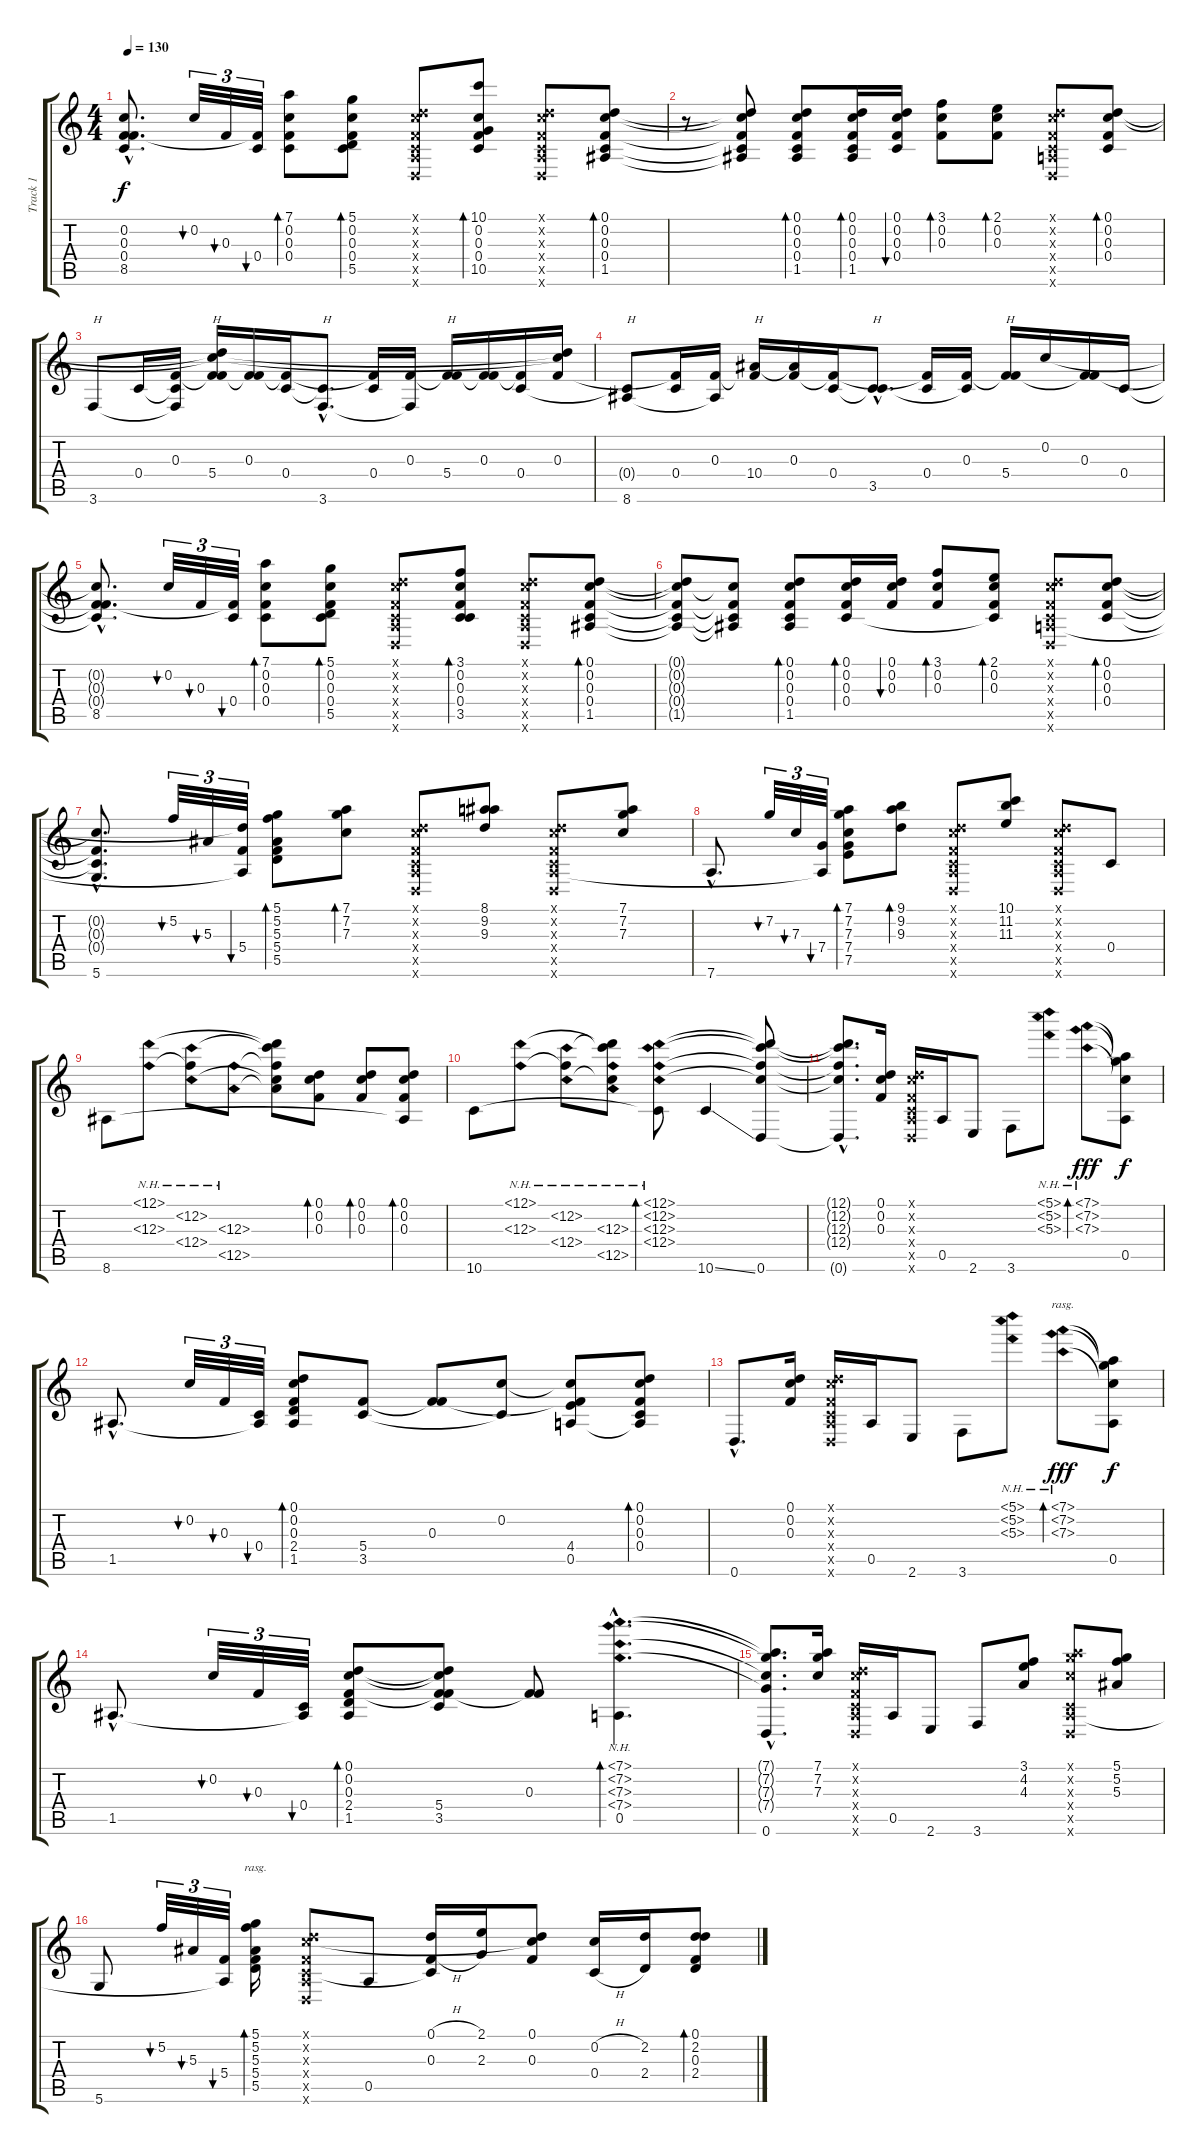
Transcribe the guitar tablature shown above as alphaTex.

\track ("Track 1" "Track 1") {instrument acousticguitarsteel}
\staff {score tabs}
\tuning (D4 C4 F3 C3 A2 D2) {hide}
\ts (4 4)
\tempo 130
\clef g2
\ks c
(0.2{hac t} 0.3{hac t} 0.4{hac t} 8.5{hac}).8{d dy f} 0.2.32{tu (3 2) bu 30} 0.3.32{tu (3 2) bu 30} (0.4 8.5{t}).32{tu (3 2) bu 30} (7.1 0.2 0.3 0.4).8{bd 30} (5.1 0.2 0.3 0.4 5.5).8{bd 60} (0.1{x} 0.2{x} 0.3{x} 0.4{x} 0.5{x} 0.6{x}).8 (10.1 0.2 0.3 0.4 10.5).8{bd 30} (0.1{x} 0.2{x} 0.3{x} 0.4{x} 0.5{x} 0.6{x}).8 (0.1 0.2 0.3 0.4 1.5).8{bd 30} |
r.8 (0.1{t} 0.2{t} 0.3{t} 0.4{t} 1.5{t}).8 (0.1 0.2 0.3 0.4 1.5).8{bd 30} (0.1 0.2 0.3 0.4 1.5).16{bd 30} (0.1 0.2 0.3 0.4).16{bu 30} (3.1 0.2 0.3).8{bd 30} (2.1 0.2 0.3).8{bd 30} (0.1{x} 0.2{x} 0.3{x} 0.4{x} 0.5{x} 0.6{x}).8 (0.1 0.2 0.3 0.4).8{bd 30} |
3.6.8{txt "H"} 0.4.16 (0.3 0.4{t} 3.6{t}).16 (0.1{t} 0.2{t} 0.3{t} 5.4).16{txt "H"} (0.3 5.4{t}).16 (0.3{t} 0.4).16 (0.4{hac t} 3.6{hac}).8{d txt "H"} (0.3{t} 0.4).16 (0.3 3.6{t}).16 (0.3{t} 5.4).16{txt "H"} (0.3 5.4{t}).16 (0.3{t} 0.4).16 (0.1{t} 0.2{t} 0.3).16 |
(0.4{t} 8.6).8{txt "H"} (0.3{t} 0.4).16 (0.3 8.6{t}).16 (0.3{t} 10.4).16{txt "H"} (0.3 10.4{t}).16 (0.3{t} 0.4).16 (0.4{hac t} 3.5{hac}).8{d txt "H"} (0.3{t} 0.4).16 (0.3 3.5{t}).16 (0.3{t} 5.4).16{txt "H"} 0.2.16 (0.3 5.4{t}).16 0.4.16 |
(0.2{hac t} 0.3{hac t} 0.4{hac t} 8.5{hac}).8{d} 0.2.32{tu (3 2) bu 30} 0.3.32{tu (3 2) bu 30} (0.4 8.5{t}).32{tu (3 2) bu 30} (7.1 0.2 0.3 0.4).8{bd 30} (5.1 0.2 0.3 0.4 5.5).8{bd 60} (0.1{x} 0.2{x} 0.3{x} 0.4{x} 0.5{x} 0.6{x}).8 (3.1 0.2 0.3 0.4 3.5).8{bd 30} (0.1{x} 0.2{x} 0.3{x} 0.4{x} 0.5{x} 0.6{x}).8 (0.1 0.2 0.3 0.4 1.5).8{bd 30} |
(0.1{t} 0.2{t} 0.3{t} 0.4{t} 1.5{t}).8 (0.2{t} 0.3{t} 0.4{t} 1.5{t}).8 (0.1 0.2 0.3 0.4 1.5).8{bd 30} (0.1 0.2 0.3 0.4).16{bd 30} (0.1 0.2 0.3).16{bu 30} (3.1 0.2 0.3).8{bd 30} (2.1 0.2 0.3 0.4{t}).8{bd 30} (0.1{x} 0.2{x} 0.3{x} 0.4{x} 0.5{x} 0.6{x}).8 (0.1 0.2 0.3 0.4).8{bd 30} |
(0.2{hac t} 0.3{hac t} 0.4{hac t} 5.6{hac}).8{d} 5.2.32{tu (3 2) bu 30} 5.3.32{tu (3 2) bu 30} (0.1{t} 5.4 0.5{t}).32{tu (3 2) bu 30} (5.1 5.2 5.3 5.4 5.5).8{bd 30} (7.1 7.2 7.3).8{bd 60} (0.1{x} 0.2{x} 0.3{x} 0.4{x} 0.5{x} 0.6{x}).8 (8.1 9.2 9.3).8 (0.1{x} 0.2{x} 0.3{x} 0.4{x} 0.5{x} 0.6{x}).8 (7.1 7.2 7.3).8 |
7.6{hac}.8{d} 7.2.32{tu (3 2) bu 30} 7.3.32{tu (3 2) bu 30} (7.4 0.5{t}).32{tu (3 2) bu 30} (7.1 7.2 7.3 7.4 7.5).8{bd 30} (9.1 9.2 9.3).8{bd 60} (0.1{x} 0.2{x} 0.3{x} 0.4{x} 0.5{x} 0.6{x}).8 (10.1 11.2 11.3).8 (0.1{x} 0.2{x} 0.3{x} 0.4{x} 0.5{x} 0.6{x}).8 0.4.8 |
8.6.8 (12.1{nh} 12.3{nh}).8 (12.2{nh} 12.3{t} 12.4{nh}).8 (12.3{nh} 12.5{nh}).8 (12.1{t} 12.2{t} 12.3{t} 12.4{t} 12.5{t}).8 (0.1 0.2 0.3).8{bd 60} (0.1 0.2 0.3).8{bd 60} (0.1 0.2 0.3 8.6{t}).8{bd 60} |
10.6.8 (12.1{nh} 12.3{nh}).8 (12.2{nh} 12.3{t} 12.4{nh}).8 (12.1{t} 12.2{t} 12.3{nh} 12.4{t} 12.5{nh}).8 (12.1{nh} 12.2{nh} 12.3{nh} 12.4{nh} 10.6{t}).8{bd 30} 10.6{ss}.4 (12.1{t} 12.2{t} 12.3{t} 12.4{t} 0.6).8 |
(12.1{hac t} 12.2{hac t} 12.3{hac t} 12.4{hac t} 0.6{hac t}).8{d} (0.1 0.2 0.3).16 (0.1{x} 0.2{x} 0.3{x} 0.4{x} 0.5{x} 0.6{x}).16 0.5.16 2.6.8 3.6.8 (5.1{nh} 5.2{nh} 5.3{nh}).8 (7.1{nh} 7.2{nh} 7.3{nh}).8{bd 30 dy fff} (7.1{t} 7.2{t} 7.3{t} 0.5).8{dy f} |
1.5{hac}.8{d} 0.2.32{tu (3 2) bu 30} 0.3.32{tu (3 2) bu 30} (0.4 1.5{t}).32{tu (3 2) bu 30} (0.1 0.2 0.3 2.4 1.5).8{bd 30} (5.4 3.5).8 (0.3 5.4{t}).8 (0.2 3.5{t}).8 (0.2{t} 0.3{t} 4.4 0.5).8 (0.1 0.2 0.3 0.4 0.5{t}).8{bd 30} |
0.6{hac}.8{d} (0.1 0.2 0.3).16 (0.1{x} 0.2{x} 0.3{x} 0.4{x} 0.5{x} 0.6{x}).16 0.5.16 2.6.8 3.6.8 (5.1{nh} 5.2{nh} 5.3{nh}).8 (7.1{nh} 7.2{nh} 7.3{nh}).8{bd 30 rasg ii dy fff} (7.1{t} 7.2{t} 7.3{t} 0.5).8{dy f} |
1.5{hac}.8{d} 0.2.32{tu (3 2) bu 30} 0.3.32{tu (3 2) bu 30} (0.4 1.5{t}).32{tu (3 2) bu 30} (0.1 0.2 0.3 2.4 1.5).8{bd 30} (0.1{t} 0.2{t} 0.3{t} 5.4 3.5).8 (0.3 5.4{t}).8 (7.1{nh hac} 7.2{nh hac} 7.3{nh hac} 7.4{nh hac} 0.5{hac}).4{d bd 30} |
(7.1{hac t} 7.2{hac t} 7.3{hac t} 7.4{hac t} 0.6{hac}).8{d} (7.1 7.2 7.3).16 (0.1{x} 0.2{x} 0.3{x} 0.4{x} 0.5{x} 0.6{x}).16 0.5.16 2.6.8 3.6.8 (3.1 4.2 4.3).8 (7.1{x} 7.2{x} 7.3{x} 0.4{x} 0.5{x} 0.6{x}).8 (5.1 5.2 5.3).8 |
5.6.8 5.2.32{tu (3 2) bu 30} 5.3.32{tu (3 2) bu 30} (5.4 0.5{t}).32{tu (3 2) bu 30} (5.1 5.2 5.3 5.4 5.5).16{bd 120 rasg ii} (0.1{x} 0.2{x} 0.3{x} 0.4{x} 0.5{x} 0.6{x}).8 0.5.8 (0.1{h} 0.3{h} 0.4{t}).16 (2.1 2.3).16 (0.1 0.2{t} 0.3).8 (0.2{h} 0.4{h}).16 (2.2 2.4).16 (0.1 2.2 0.3 2.4).8{bd 30}
